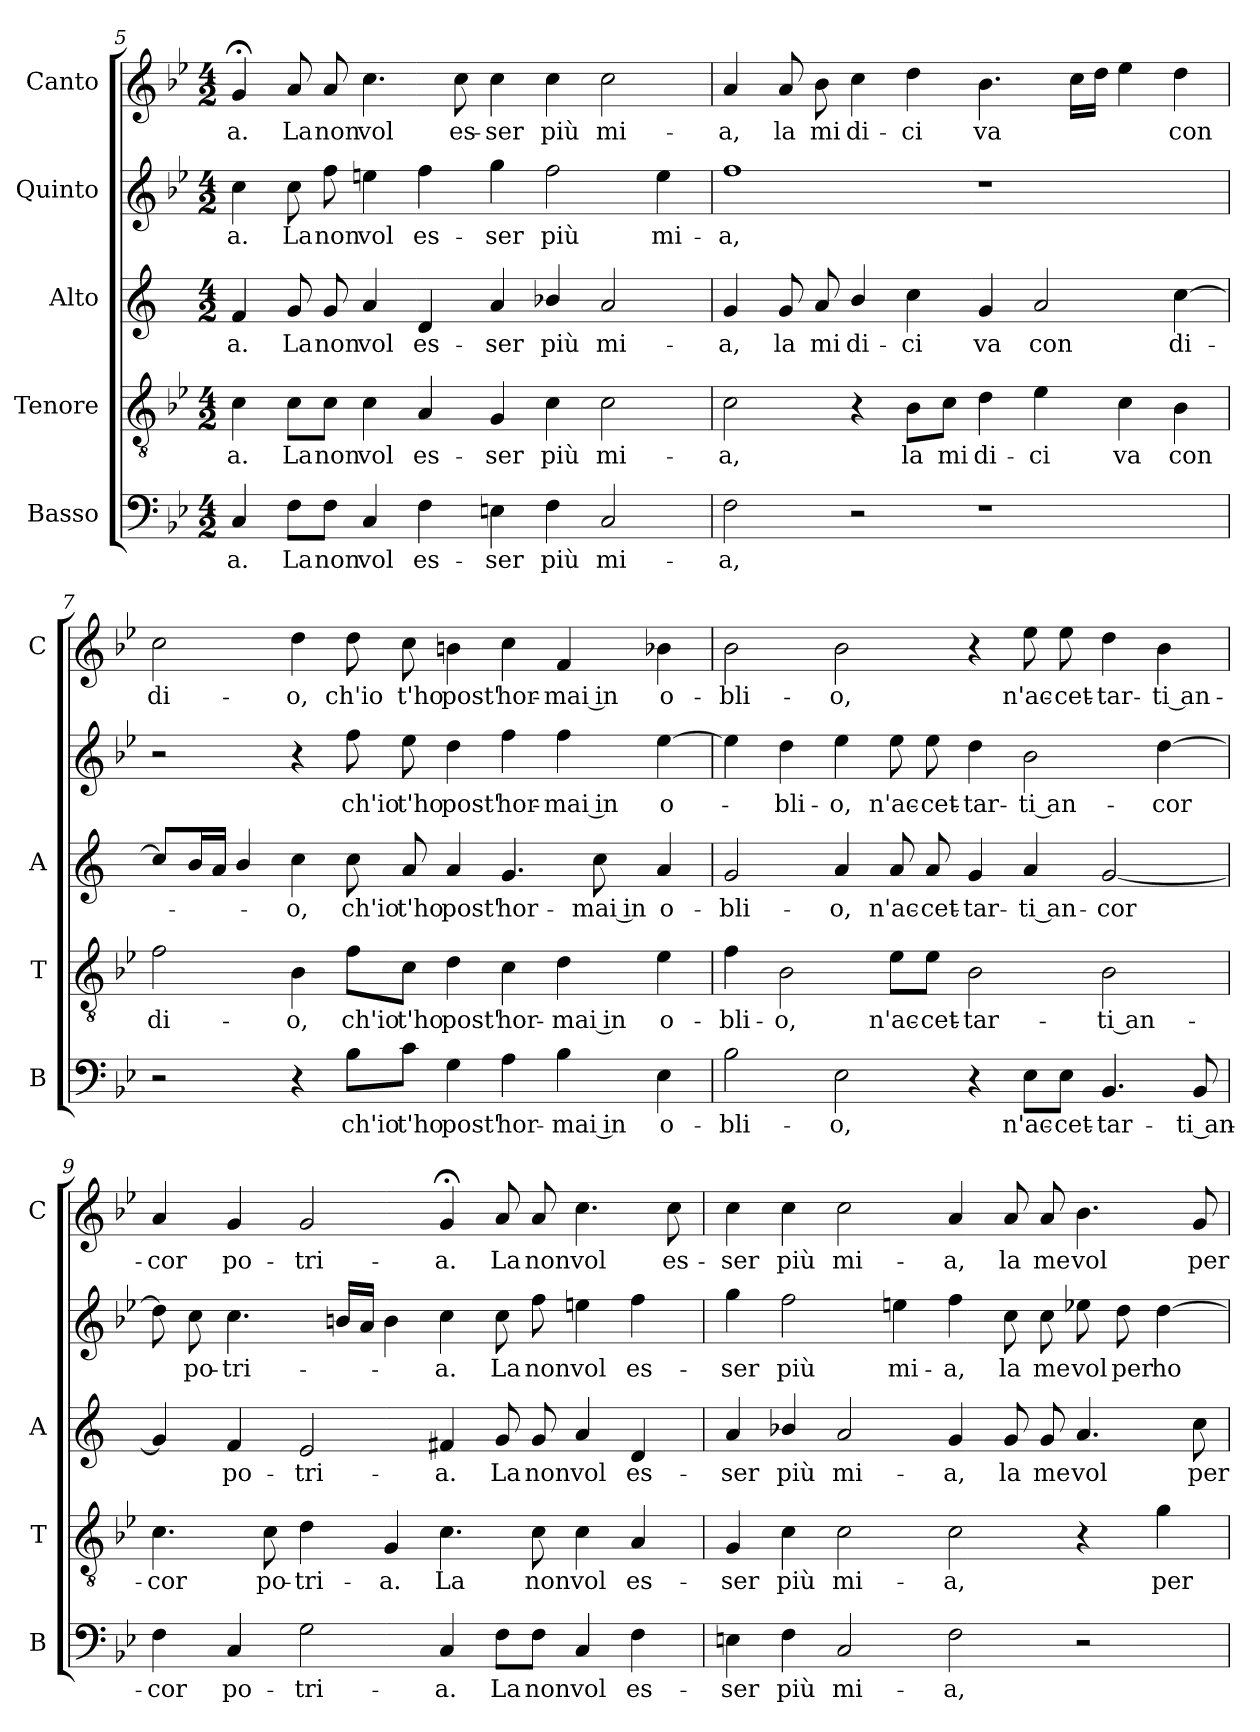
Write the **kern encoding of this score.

**kern	**text	**kern	**text	**kern	**text	**kern	**text	**kern	**text
*part5	*part5	*part4	*part4	*part3	*part3	*part2	*part2	*part1	*part1
*staff5	*staff5	*staff4	*staff4	*staff3	*staff3	*staff2	*staff2	*staff1	*staff1
*I"Basso	*	*I"Tenore	*	*I"Alto	*	*I"Quinto	*	*I"Canto	*
*I'B	*	*I'T	*	*I'A	*	*	*	*I'C	*
*clefF4	*	*clefGv2	*	*clefG2	*	*clefG2	*	*clefG2	*
*	*	*	*	*ITrd1c2	*	*	*	*	*
*k[b-e-]	*	*k[b-e-]	*	*k[b-e-]	*	*k[b-e-]	*	*k[b-e-]	*
*B-:	*	*B-:	*	*B-:	*	*B-:	*	*B-:	*
*M4/2	*	*M4/2	*	*M4/2	*	*M4/2	*	*M4/2	*
=5	=5	=5	=5	=5	=5	=5	=5	=5	=5
!	!LO:LY:b	!	!LO:LY:b	!	!LO:LY:b	!	!LO:LY:b	!	!LO:LY:b
4C/	-a.	4c\	-a.	4e-/	-a.	4cc\	-a.	4g;</	-a.
!	!LO:LY:b	!	!LO:LY:b	!	!LO:LY:b	!	!LO:LY:b	!	!LO:LY:b
8F\L	La	8c\L	La	8f/	La	8cc\	La	8a/	La
!	!LO:LY:b	!	!LO:LY:b	!	!LO:LY:b	!	!LO:LY:b	!	!LO:LY:b
8F\J	non	8c\J	non	8f/	non	8ff\	non	8a/	non
!	!LO:LY:b	!	!LO:LY:b	!	!LO:LY:b	!	!LO:LY:b	!	!LO:LY:b
4C/	vol	4c\	vol	4g/	vol	4een\	vol	4.cc\	vol
!	!LO:LY:b	!	!LO:LY:b	!	!LO:LY:b	!	!LO:LY:b	!	!
4F\	es-	4A/	es-	4c/	es-	4ff\	es-	.	.
!	!	!	!	!	!	!	!	!	!LO:LY:b
.	.	.	.	.	.	.	.	8cc\	es-
!	!LO:LY:b	!	!LO:LY:b	!	!LO:LY:b	!	!LO:LY:b	!	!LO:LY:b
4En\	-ser	4G/	-ser	4g/	-ser	4gg\	-ser	4cc\	-ser
!	!LO:LY:b	!	!LO:LY:b	!	!LO:LY:b	!	!LO:LY:b	!	!LO:LY:b
4F\	più	4c\	più	4a-X/	più	2ff\	più	4cc\	più
!	!LO:LY:b	!	!LO:LY:b	!	!LO:LY:b	!	!	!	!LO:LY:b
2C/	mi-	2c\	mi-	2g/	mi-	.	.	2cc\	mi-
!	!	!	!	!	!	!	!LO:LY:b	!	!
.	.	.	.	.	.	4ee\	mi-	.	.
!!LO:LB:g=z
=6	=6	=6	=6	=6	=6	=6	=6	=6	=6
!	!LO:LY:b	!	!LO:LY:b	!	!LO:LY:b	!	!LO:LY:b	!	!LO:LY:b
2F\	-a,	2c\	-a,	4f/	-a,	1ff	-a,	4a/	-a,
!	!	!	!	!	!LO:LY:b	!	!	!	!LO:LY:b
.	.	.	.	8f/	la	.	.	8a/	la
!	!	!	!	!	!LO:LY:b	!	!	!	!LO:LY:b
.	.	.	.	8g/	mi	.	.	8b-\	mi
!	!	!	!	!	!LO:LY:b	!	!	!	!LO:LY:b
2r	.	4r	.	4a/	di-	.	.	4cc\	di-
!	!	!	!LO:LY:b	!	!LO:LY:b	!	!	!	!LO:LY:b
.	.	8B-\L	la	4b-\	-ci	.	.	4dd\	-ci
!	!	!	!LO:LY:b	!	!	!	!	!	!
.	.	8c\J	mi	.	.	.	.	.	.
!	!	!	!LO:LY:b	!	!LO:LY:b	!	!	!	!LO:LY:b
1r	.	4d\	di-	4f/	va	1r	.	4.b-\	va
!	!	!	!LO:LY:b	!	!LO:LY:b	!	!	!	!
.	.	4e-\	-ci	2g/	con	.	.	.	.
.	.	.	.	.	.	.	.	16cc\LL	.
.	.	.	.	.	.	.	.	16dd\JJ	.
!	!	!	!LO:LY:b	!	!	!	!	!	!
.	.	4c\	va	.	.	.	.	4ee-\	.
!	!	!	!LO:LY:b	!	!LO:LY:b	!	!	!	!LO:LY:b
.	.	4B-\	con	[4b-\	di-	.	.	4dd\	con
=7	=7	=7	=7	=7	=7	=7	=7	=7	=7
!	!	!	!LO:LY:b	!	!	!	!	!	!LO:LY:b
2r	.	2f\	di-	8b-/L]	.	2r	.	2cc\	di-
.	.	.	.	16a/L	.	.	.	.	.
.	.	.	.	16g/JJ	.	.	.	.	.
.	.	.	.	4a/	.	.	.	.	.
!	!	!	!LO:LY:b	!	!LO:LY:b	!	!	!	!LO:LY:b
4r	.	4B-\	-o,	4b-\	-o,	4r	.	4dd\	-o,
!	!LO:LY:b	!	!LO:LY:b	!	!LO:LY:b	!	!LO:LY:b	!	!LO:LY:b
8B-\L	ch'io	8f\L	ch'io	8b-\	ch'io	8ff\	ch'io	8dd\	ch'io
!	!LO:LY:b	!	!LO:LY:b	!	!LO:LY:b	!	!LO:LY:b	!	!LO:LY:b
8c\J	t'ho	8c\J	t'ho	8g/	t'ho	8ee-\	t'ho	8cc\	t'ho
!	!LO:LY:b	!	!LO:LY:b	!	!LO:LY:b	!	!LO:LY:b	!	!LO:LY:b
4G\	post'	4d\	post'	4g/	post'	4dd\	post'	4bn\	post'
!	!LO:LY:b	!	!LO:LY:b	!	!LO:LY:b	!	!LO:LY:b	!	!LO:LY:b
4A\	hor-	4c\	hor-	4.f/	hor-	4ff\	hor-	4cc\	hor-
!	!LO:LY:b	!	!LO:LY:b	!	!	!	!LO:LY:b	!	!LO:LY:b
4B-\	-mai in	4d\	-mai in	.	.	4ff\	-mai in	4f/	-mai in
!	!	!	!	!	!LO:LY:b	!	!	!	!
.	.	.	.	8b-\	-mai in	.	.	.	.
!	!LO:LY:b	!	!LO:LY:b	!	!LO:LY:b	!	!LO:LY:b	!	!LO:LY:b
4E-\	o-	4e-\	o-	4g/	o-	[4ee-\	o-	4b-X\	o-
=8	=8	=8	=8	=8	=8	=8	=8	=8	=8
!	!LO:LY:b	!	!LO:LY:b	!	!LO:LY:b	!	!	!	!LO:LY:b
2B-\	-bli-	4f\	-bli-	2f/	-bli-	4ee-\]	.	2b-\	-bli-
!	!	!	!LO:LY:b	!	!	!	!LO:LY:b	!	!
.	.	2B-\	-o,	.	.	4dd\	-bli-	.	.
!	!LO:LY:b	!	!	!	!LO:LY:b	!	!LO:LY:b	!	!LO:LY:b
2E-\	-o,	.	.	4g/	-o,	4ee-\	-o,	2b-\	-o,
!	!	!	!LO:LY:b	!	!LO:LY:b	!	!LO:LY:b	!	!
.	.	8e-\L	n'ac-	8g/	n'ac-	8ee-\	n'ac-	.	.
!	!	!	!LO:LY:b	!	!LO:LY:b	!	!LO:LY:b	!	!
.	.	8e-\J	-cet-	8g/	-cet-	8ee-\	-cet-	.	.
!	!	!	!LO:LY:b	!	!LO:LY:b	!	!LO:LY:b	!	!
4r	.	2B-\	-tar-	4f/	-tar-	4dd\	-tar-	4r	.
!	!LO:LY:b	!	!	!	!LO:LY:b	!	!LO:LY:b	!	!LO:LY:b
8E-\L	n'ac-	.	.	4g/	-ti an-	2b-\	-ti an-	8ee-\	n'ac-
!	!LO:LY:b	!	!	!	!	!	!	!	!LO:LY:b
8E-\J	-cet-	.	.	.	.	.	.	8ee-\	-cet-
!	!LO:LY:b	!	!LO:LY:b	!	!LO:LY:b	!	!	!	!LO:LY:b
4.BB-/	-tar-	2B-\	-ti an-	[2f/	-cor	.	.	4dd\	-tar-
!	!	!	!	!	!	!	!LO:LY:b	!	!LO:LY:b
.	.	.	.	.	.	[4dd\	-cor	4b-\	-ti an-
!	!LO:LY:b	!	!	!	!	!	!	!	!
8BB-/	-ti an-	.	.	.	.	.	.	.	.
!!LO:PB:g=z
=9	=9	=9	=9	=9	=9	=9	=9	=9	=9
!	!LO:LY:b	!	!LO:LY:b	!	!	!	!	!	!LO:LY:b
4F\	-cor	4.c\	-cor	4f/]	.	8dd\]	.	4a/	-cor
!	!	!	!	!	!	!	!LO:LY:b	!	!
.	.	.	.	.	.	8cc\	po-	.	.
!	!LO:LY:b	!	!	!	!LO:LY:b	!	!LO:LY:b	!	!LO:LY:b
4C/	po-	.	.	4e-/	po-	4.cc\	-tri-	4g/	po-
!	!	!	!LO:LY:b	!	!	!	!	!	!
.	.	8c\	po-	.	.	.	.	.	.
!	!LO:LY:b	!	!LO:LY:b	!	!LO:LY:b	!	!	!	!LO:LY:b
2G\	-tri-	4d\	-tri-	2d/	-tri-	.	.	2g/	-tri-
.	.	.	.	.	.	16bn/LL	.	.	.
.	.	.	.	.	.	16a/JJ	.	.	.
!	!	!	!LO:LY:b	!	!	!	!	!	!
.	.	4G/	-a.	.	.	4b\	.	.	.
!	!LO:LY:b	!	!LO:LY:b	!	!LO:LY:b	!	!LO:LY:b	!	!LO:LY:b
4C/	-a.	4.c\	La	4en/	-a.	4cc\	-a.	4g;</	-a.
!	!LO:LY:b	!	!	!	!LO:LY:b	!	!LO:LY:b	!	!LO:LY:b
8F\L	La	.	.	8f/	La	8cc\	La	8a/	La
!	!LO:LY:b	!	!LO:LY:b	!	!LO:LY:b	!	!LO:LY:b	!	!LO:LY:b
8F\J	non	8c\	non	8f/	non	8ff\	non	8a/	non
!	!LO:LY:b	!	!LO:LY:b	!	!LO:LY:b	!	!LO:LY:b	!	!LO:LY:b
4C/	vol	4c\	vol	4g/	vol	4een\	vol	4.cc\	vol
!	!LO:LY:b	!	!LO:LY:b	!	!LO:LY:b	!	!LO:LY:b	!	!
4F\	es-	4A/	es-	4c/	es-	4ff\	es-	.	.
!	!	!	!	!	!	!	!	!	!LO:LY:b
.	.	.	.	.	.	.	.	8cc\	es-
=10	=10	=10	=10	=10	=10	=10	=10	=10	=10
!	!LO:LY:b	!	!LO:LY:b	!	!LO:LY:b	!	!LO:LY:b	!	!LO:LY:b
4En\	-ser	4G/	-ser	4g/	-ser	4gg\	-ser	4cc\	-ser
!	!LO:LY:b	!	!LO:LY:b	!	!LO:LY:b	!	!LO:LY:b	!	!LO:LY:b
4F\	più	4c\	più	4a-X/	più	2ff\	più	4cc\	più
!	!LO:LY:b	!	!LO:LY:b	!	!LO:LY:b	!	!	!	!LO:LY:b
2C/	mi-	2c\	mi-	2g/	mi-	.	.	2cc\	mi-
!	!	!	!	!	!	!	!LO:LY:b	!	!
.	.	.	.	.	.	4een\	mi-	.	.
!	!LO:LY:b	!	!LO:LY:b	!	!LO:LY:b	!	!LO:LY:b	!	!LO:LY:b
2F\	-a,	2c\	-a,	4f/	-a,	4ff\	-a,	4a/	-a,
!	!	!	!	!	!LO:LY:b	!	!LO:LY:b	!	!LO:LY:b
.	.	.	.	8f/	la	8cc\	la	8a/	la
!	!	!	!	!	!LO:LY:b	!	!LO:LY:b	!	!LO:LY:b
.	.	.	.	8f/	me	8cc\	me	8a/	me
!	!	!	!	!	!LO:LY:b	!	!LO:LY:b	!	!LO:LY:b
2r	.	4r	.	4.g/	vol	8ee-X\	vol	4.b-\	vol
!	!	!	!	!	!	!	!LO:LY:b	!	!
.	.	.	.	.	.	8dd\	per	.	.
!	!	!	!LO:LY:b	!	!	!	!LO:LY:b	!	!
.	.	4g\	per	.	.	[4dd\	ho-	.	.
!	!	!	!	!	!LO:LY:b	!	!	!	!LO:LY:b
.	.	.	.	8b-\	per	.	.	8g/	per
=	=	=	=	=	=	=	=	=	=
*-	*-	*-	*-	*-	*-	*-	*-	*-	*-
